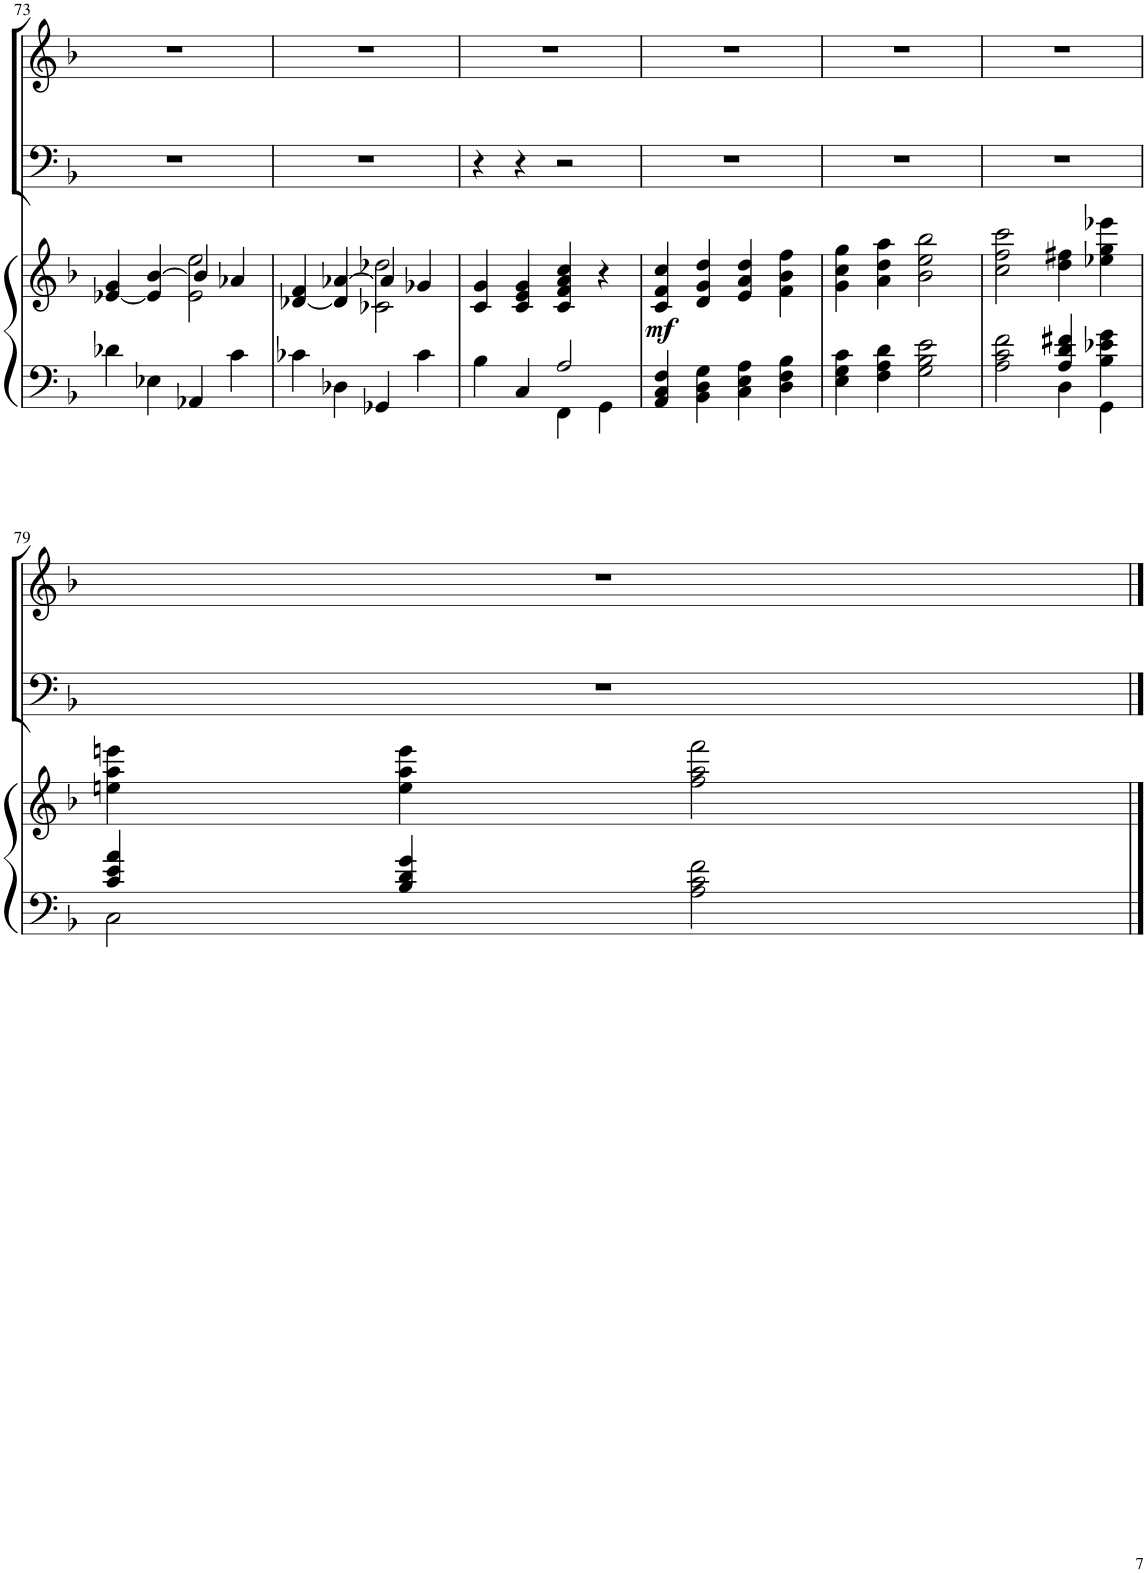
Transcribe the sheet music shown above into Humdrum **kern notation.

**kern	**kern	**dynam	**kern	**kern
*part3	*part3	*part3	*part2	*part1
*staff4	*staff3	*staff3/4	*staff2	*staff1
*I"Piano	*	*	*I"T B	*I"S A
*I'Pno	*	*	*	*
!!LO:PB:g=z
*clefF4	*clefG2	*	*clefF4	*clefG2
*k[b-]	*k[b-]	*	*k[b-]	*k[b-]
*M4/4	*M4/4	*	*M4/4	*M4/4
=73	=73	=73	=73	=73
*	*^	*	*	*
4d-X\	[4e-X/ 4g/	2ryy	.	1r	1r
4E-X\	4e-/] [4b-/	.	.	.	.
4AA-X/	4b-/]	2e-\ 2ee\	.	.	.
4c\	4a-X/	.	.	.	.
=74	=74	=74	=74	=74	=74
4c-X\	[4d-X/ 4f/	2ryy	.	1r	1r
4D-X\	4d-/] [4a-X/	.	.	.	.
4GG-X/	4a-/]	2c-X\ 2dd-X\	.	.	.
4c-\	4g-X/	.	.	.	.
*	*v	*v	*	*	*
=75	=75	=75	=75	=75
*^	*	*	*	*
4B-\	2ryy	4c/ 4g/	.	4r	1r
4C/	.	4c/ 4e/ 4g/	.	4r	.
2A/	4FF\	4c/ 4f/ 4a/ 4cc/	.	2r	.
.	4GG\	4r	.	.	.
=76	=76	=76	=76	=76	=76
!	!	!	!LO:DY:b	!	!
*v	*v	*	*	*	*
4AA/ 4C/ 4F/	4c/ 4f/ 4cc/	mf	1r	1r
4BB-\ 4D\ 4G\	4d/ 4g/ 4dd/	.	.	.
4C\ 4E\ 4A\	4e/ 4a/ 4dd/	.	.	.
4D\ 4F\ 4B-\	4f\ 4b-\ 4ff\	.	.	.
=77	=77	=77	=77	=77
4E\ 4G\ 4c\	4g\ 4cc\ 4gg\	.	1r	1r
4F\ 4A\ 4d\	4a\ 4dd\ 4aa\	.	.	.
2G\ 2B-\ 2e\	2b-\ 2ee\ 2bb-\	.	.	.
=78	=78	=78	=78	=78
*^	*	*	*	*
2A\ 2c\ 2f\	2ryy	2cc\ 2ff\ 2ccc\	.	1r	1r
4D\	4A/ 4d/ 4f#X/	4dd\ 4ff#X\	.	.	.
4GG\	4B-\ 4e-X\ 4g\	4ee-X\ 4gg\ 4eee-X\	.	.	.
!!LO:LB:g=z
=79	=79	=79	=79	=79	=79
4c/ 4e/ 4a/	2C\	4een\ 4aa\ 4eeen\	.	1r	1r
4B-/ 4d/ 4g/	.	4ee\ 4aa\ 4eee\	.	.	.
2A\ 2c\ 2f\	2ryy	2ff\ 2aa\ 2fff\	.	.	.
*v	*v	*	*	*	*
==	==	==	==	==
*-	*-	*-	*-	*-
